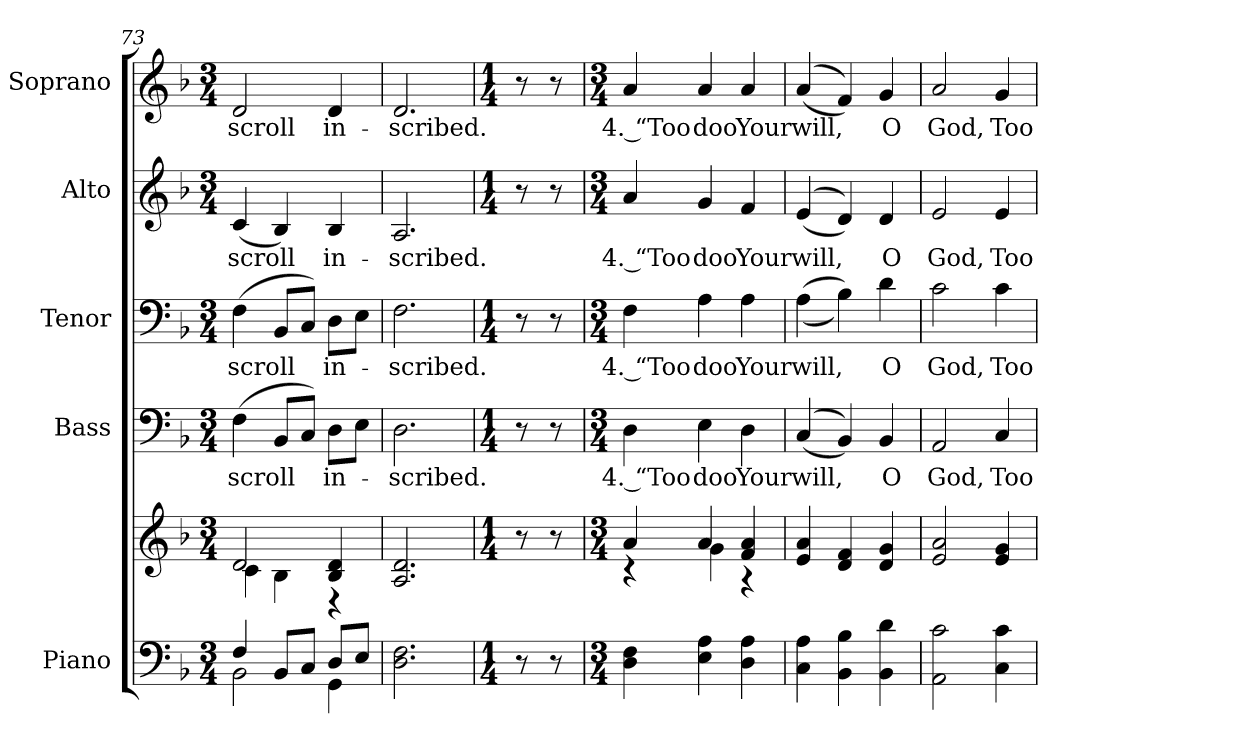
**kern	**kern	**kern	**text	**kern	**text	**kern	**text	**kern	**text
*part5	*part5	*part4	*part4	*part3	*part3	*part2	*part2	*part1	*part1
*staff6	*staff5	*staff4	*staff4	*staff3	*staff3	*staff2	*staff2	*staff1	*staff1
*I"Piano	*	*I"Bass	*	*I"Tenor	*	*I"Alto	*	*I"Soprano	*
*I'Pno.	*	*I'B.	*	*I'T.	*	*I'A.	*	*I'S.	*
!!LO:PB:g=z
*clefF4	*clefG2	*clefF4	*	*clefF4	*	*clefG2	*	*clefG2	*
*k[b-]	*k[b-]	*k[b-]	*	*k[b-]	*	*k[b-]	*	*k[b-]	*
*d:	*d:	*d:	*	*d:	*	*d:	*	*d:	*
*M3/4	*M3/4	*M3/4	*	*M3/4	*	*M3/4	*	*M3/4	*
=73	=73	=73	=73	=73	=73	=73	=73	=73	=73
*^	*^	*	*	*	*	*	*	*	*
!	!	!	!	!	!LO:LY:b:color=#000000	!	!	!	!	!	!
!	!	!	!	!	!	!	!LO:LY:b:color=#000000	!	!	!	!
!	!	!	!	!	!	!	!	!	!LO:LY:b:color=#000000	!	!
!	!	!	!	!	!	!	!	!	!	!	!LO:LY:b:color=#000000
4Fi/	2BB-i\	2di/	4ci\	(4Fi\	scroll	(4Fi\	scroll	(4ci/	scroll	2di/	scroll
8BB-i/L	.	.	4B-i\	8BB-i/L	.	8BB-i/L	.	4B-i/)	.	.	.
8Ci/J	.	.	.	8Ci/J)	.	8Ci/J)	.	.	.	.	.
!	!	!	!	!	!LO:LY:b:color=#000000	!	!	!	!	!	!
!	!	!	!	!	!	!	!LO:LY:b:color=#000000	!	!	!	!
!	!	!	!	!	!	!	!	!	!LO:LY:b:color=#000000	!	!
!	!	!	!	!	!	!	!	!	!	!	!LO:LY:b:color=#000000
8Di/L	4GGi\	4B-i/ 4di	4r	8Di\L	in-	8Di\L	in-	4B-i/	in-	4di/	in-
8Ei/J	.	.	.	8Ei\J	.	8Ei\J	.	.	.	.	.
*v	*v	*	*	*	*	*	*	*	*	*	*
*	*v	*v	*	*	*	*	*	*	*	*
=74	=74	=74	=74	=74	=74	=74	=74	=74	=74
!	!	!	!LO:LY:b:color=#000000	!	!	!	!	!	!
!	!	!	!	!	!LO:LY:b:color=#000000	!	!	!	!
!	!	!	!	!	!	!	!LO:LY:b:color=#000000	!	!
!	!	!	!	!	!	!	!	!	!LO:LY:b:color=#000000
2.Di\ 2.Fi	2.Ai/ 2.di	2.Di\	-scribed.	2.Fi\	-scribed.	2.Ai/	-scribed.	2.di/	-scribed.
=75	=75	=75	=75	=75	=75	=75	=75	=75	=75
*M1/4	*M1/4	*M1/4	*	*M1/4	*	*M1/4	*	*M1/4	*
8r	8r	8r	.	8r	.	8r	.	8r	.
8r	8r	8r	.	8r	.	8r	.	8r	.
=76	=76	=76	=76	=76	=76	=76	=76	=76	=76
*M3/4	*M3/4	*M3/4	*	*M3/4	*	*M3/4	*	*M3/4	*
*	*^	*	*	*	*	*	*	*	*
!	!	!	!	!LO:LY:b:color=#000000	!	!	!	!	!	!
!	!	!	!	!	!	!LO:LY:b:color=#000000	!	!	!	!
!	!	!	!	!	!	!	!	!LO:LY:b:color=#000000	!	!
!	!	!	!	!	!	!	!	!	!	!LO:LY:b:color=#000000
4Di\ 4Fi	4ai/	4r	4Di\	4. “Too	4Fi\	4. “Too	4ai/	4. “Too	4ai/	4. “Too
!	!	!	!	!LO:LY:b:color=#000000	!	!	!	!	!	!
!	!	!	!	!	!	!LO:LY:b:color=#000000	!	!	!	!
!	!	!	!	!	!	!	!	!LO:LY:b:color=#000000	!	!
!	!	!	!	!	!	!	!	!	!	!LO:LY:b:color=#000000
4Ei\ 4Ai	4ai/	4gi\	4Ei\	doo	4Ai\	doo	4gi/	doo	4ai/	doo
!	!	!	!	!LO:LY:b:color=#000000	!	!	!	!	!	!
!	!	!	!	!	!	!LO:LY:b:color=#000000	!	!	!	!
!	!	!	!	!	!	!	!	!LO:LY:b:color=#000000	!	!
!	!	!	!	!	!	!	!	!	!	!LO:LY:b:color=#000000
4Di\ 4Ai	4fi/ 4ai	4r	4Di\	Your	4Ai\	Your	4fi/	Your	4ai/	Your
*	*v	*v	*	*	*	*	*	*	*	*
=77	=77	=77	=77	=77	=77	=77	=77	=77	=77
*	*^	*	*	*	*	*	*	*	*
!	!	!	!	!LO:LY:b:color=#000000	!	!	!	!	!	!
*	*v	*v	*	*	*	*	*	*	*	*
*	*^	*	*	*	*	*	*	*	*
!	!	!	!	!	!	!LO:LY:b:color=#000000	!	!	!	!
*	*v	*v	*	*	*	*	*	*	*	*
*	*^	*	*	*	*	*	*	*	*
!	!	!	!	!	!	!	!	!LO:LY:b:color=#000000	!	!
*	*v	*v	*	*	*	*	*	*	*	*
*	*^	*	*	*	*	*	*	*	*
!	!	!	!	!	!	!	!	!	!	!LO:LY:b:color=#000000
*	*v	*v	*	*	*	*	*	*	*	*
4Ci\ 4Ai	4ei/ 4ai	((4Ci/	will,	((4Ai\	will,	((4ei/	will,	((4ai/	will,
4BB-i\ 4B-i	4di/ 4fi	4BB-i/))	.	4B-i\))	.	4di/))	.	4fi/))	.
!	!	!	!LO:LY:b:color=#000000	!	!	!	!	!	!
!	!	!	!	!	!LO:LY:b:color=#000000	!	!	!	!
!	!	!	!	!	!	!	!LO:LY:b:color=#000000	!	!
!	!	!	!	!	!	!	!	!	!LO:LY:b:color=#000000
4BB-i\ 4di	4di/ 4gi	4BB-i/	O	4di\	O	4di/	O	4gi/	O
=78	=78	=78	=78	=78	=78	=78	=78	=78	=78
!	!	!	!LO:LY:b:color=#000000	!	!	!	!	!	!
!	!	!	!	!	!LO:LY:b:color=#000000	!	!	!	!
!	!	!	!	!	!	!	!LO:LY:b:color=#000000	!	!
!	!	!	!	!	!	!	!	!	!LO:LY:b:color=#000000
2AAi\ 2ci	2ei/ 2ai	2AAi/	God,	2ci\	God,	2ei/	God,	2ai/	God,
!	!	!	!LO:LY:b:color=#000000	!	!	!	!	!	!
!	!	!	!	!	!LO:LY:b:color=#000000	!	!	!	!
!	!	!	!	!	!	!	!LO:LY:b:color=#000000	!	!
!	!	!	!	!	!	!	!	!	!LO:LY:b:color=#000000
4Ci\ 4ci	4ei/ 4gi	4Ci/	Too	4ci\	Too	4ei/	Too	4gi/	Too
=	=	=	=	=	=	=	=	=	=
*-	*-	*-	*-	*-	*-	*-	*-	*-	*-
